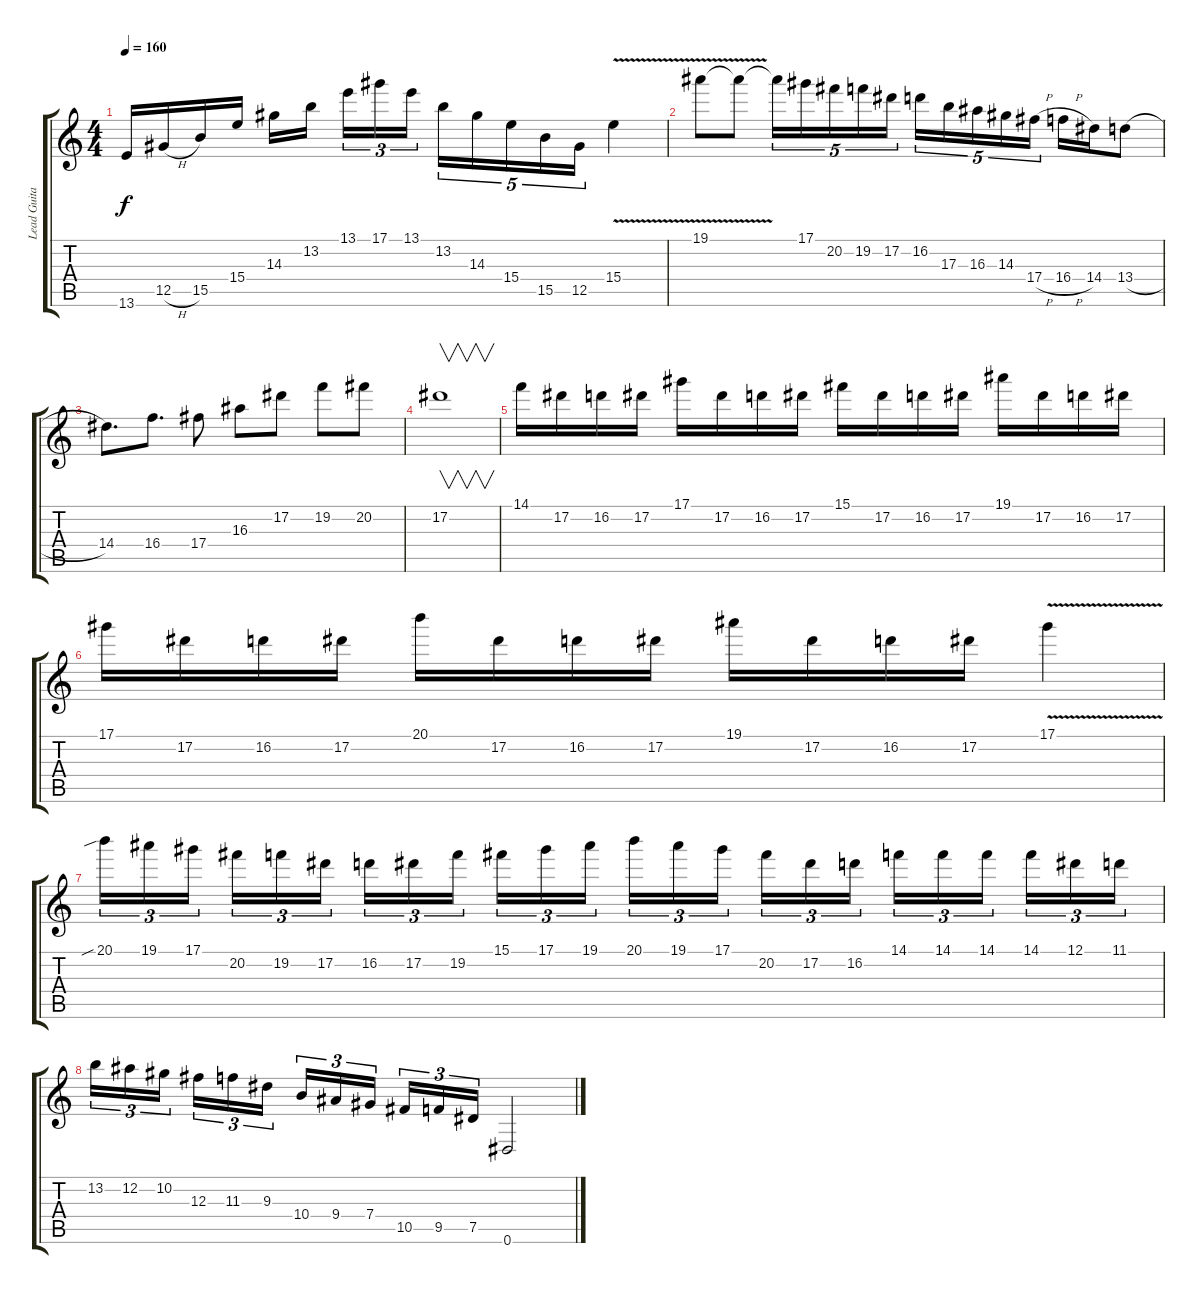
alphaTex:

\track ("Lead Guitar" "Lead Guita") {instrument overdrivenguitar}
\staff {score tabs}
\tuning (Eb4 Bb3 Gb3 Db3 Ab2 Eb2) {hide}
\ts (4 4)
\tempo 160
\clef g2
\ks c
13.6.16{dy f} 12.5{h}.16 15.5.16 15.4.16 14.3.16 13.2.16{beam splitsecondary} 13.1.16{tu (3 2)} 17.1.16{tu (3 2)} 13.1.16{tu (3 2)} 13.2.16{tu (5 4)} 14.3.16{tu (5 4)} 15.4.16{tu (5 4)} 15.5.16{tu (5 4)} 12.5.16{tu (5 4)} 15.4{v}.4 |
19.1{v}.8 19.1{t}.8 19.1{t}.16{tu (5 4)} 17.1.16{tu (5 4)} 20.2.16{tu (5 4)} 19.2.16{tu (5 4)} 17.2.16{tu (5 4)} 16.2.16{tu (5 4)} 17.3.16{tu (5 4)} 16.3.16{tu (5 4)} 14.3.16{tu (5 4)} 17.4{h}.16{tu (5 4)} 16.4{h}.16 14.4.16 13.4{h}.8 |
14.4.8{d} 16.4.8{d} 17.4.8 16.3.8 17.2.8 19.2.8 20.2.8 |
17.2.1{v} |
14.1.16 17.2.16 16.2.16 17.2.16 17.1.16 17.2.16 16.2.16 17.2.16 15.1.16 17.2.16 16.2.16 17.2.16 19.1.16 17.2.16 16.2.16 17.2.16 |
17.1.16 17.2.16 16.2.16 17.2.16 20.1.16 17.2.16 16.2.16 17.2.16 19.1.16 17.2.16 16.2.16 17.2.16 17.1{v}.4 |
20.1{sib}.16{tu (3 2)} 19.1.16{tu (3 2)} 17.1.16{tu (3 2) beam splitsecondary} 20.2.16{tu (3 2)} 19.2.16{tu (3 2)} 17.2.16{tu (3 2)} 16.2.16{tu (3 2)} 17.2.16{tu (3 2)} 19.2.16{tu (3 2) beam splitsecondary} 15.1.16{tu (3 2)} 17.1.16{tu (3 2)} 19.1.16{tu (3 2)} 20.1.16{tu (3 2)} 19.1.16{tu (3 2)} 17.1.16{tu (3 2) beam splitsecondary} 20.2.16{tu (3 2)} 17.2.16{tu (3 2)} 16.2.16{tu (3 2)} 14.1.16{tu (3 2)} 14.1.16{tu (3 2)} 14.1.16{tu (3 2) beam splitsecondary} 14.1.16{tu (3 2)} 12.1.16{tu (3 2)} 11.1.16{tu (3 2)} |
13.2.16{tu (3 2)} 12.2.16{tu (3 2)} 10.2.16{tu (3 2) beam splitsecondary} 12.3.16{tu (3 2)} 11.3.16{tu (3 2)} 9.3.16{tu (3 2)} 10.4.16{tu (3 2)} 9.4.16{tu (3 2)} 7.4.16{tu (3 2) beam splitsecondary} 10.5.16{tu (3 2)} 9.5.16{tu (3 2)} 7.5.16{tu (3 2)} 0.6.2
